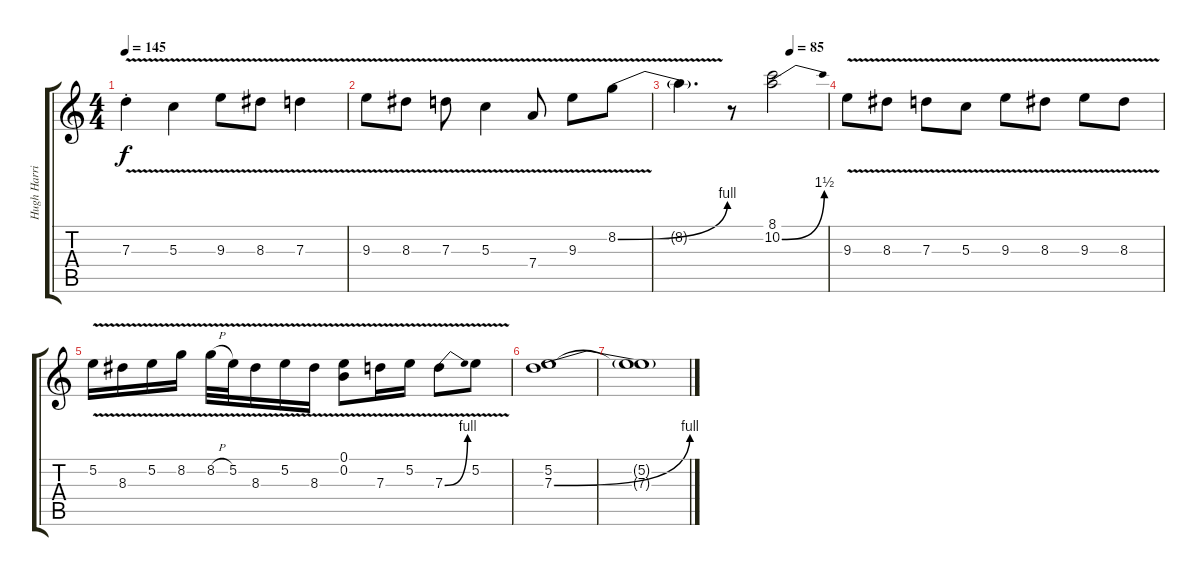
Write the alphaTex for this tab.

\track ("Hugh Harris (Lead Guitar)" "Hugh Harri") {instrument overdrivenguitar}
\staff {score tabs}
\tuning (E4 B3 G3 D3 A2 E2) {hide}
\ts (4 4)
\tempo 145
\clef g2
\ks c
7.3{v st}.4{dy f} 5.3{v}.4 9.3{v}.8 8.3{v}.8 7.3{v}.4 |
9.3{v}.8{volume 16} 8.3{v}.8 7.3{v}.8 5.3{v}.4 7.4{v}.8 9.3{v}.8 8.2{be (bend 0 0 60 4) v}.8 |
\tempo (85 0.75)
8.2{t}.4{d} r.8 (8.1 10.2{be (bend 0 0 60 6)}).2 |
9.3{v}.8 8.3{v}.8 7.3{v}.8 5.3{v}.8 9.3{v}.8 8.3{v}.8 9.3{v}.8 8.3{v}.8 |
5.2{v}.16 8.3{v}.16 5.2{v}.16 8.2{v}.16 8.2{v h}.32 5.2{v}.32 8.3{v}.16 5.2{v}.16 8.3{v}.16 (0.1{v} 0.2{v}).8 7.3{v}.16 5.2{v}.16 7.3{be (bend 0 0 60 4) v}.8 5.2{v}.8 |
(5.2 7.3{be (bend 0 0 60 4)}).1 |
(5.2{t} 7.3{t}).1
